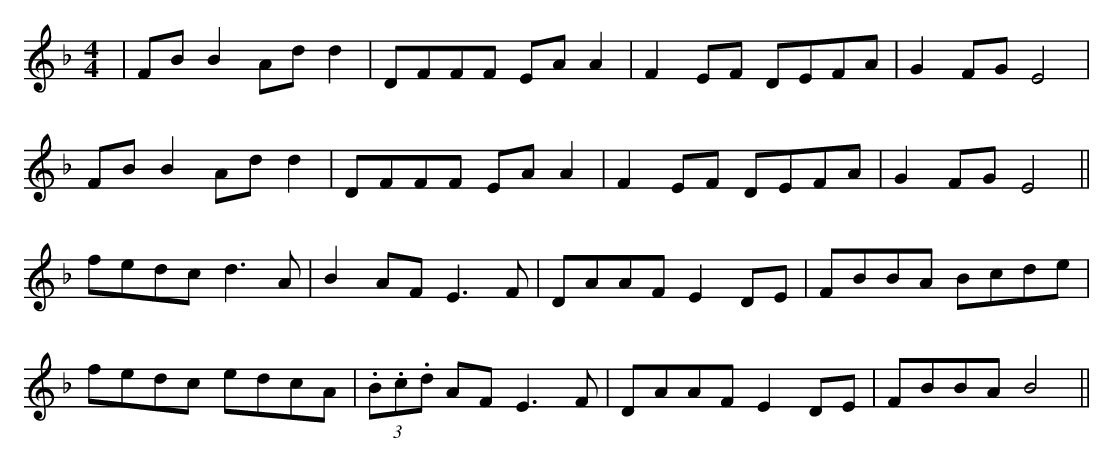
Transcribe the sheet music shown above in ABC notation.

X:1
M:4/4
K:F
|FB B2 Ad d2|DFFF EA A2|F2 EF DEFA|G2 FGE4|
FB B2 Ad d2|DFFF EA A2|F2 EF DEFA|G2 FGE4||
fedc d3 A|B2 AF E3 F|DAAF E2 DE|FBBA Bcde|
fedc edcA|(3.B.c.d AF E3 F|DAAF E2 DE|FBBA B4||
